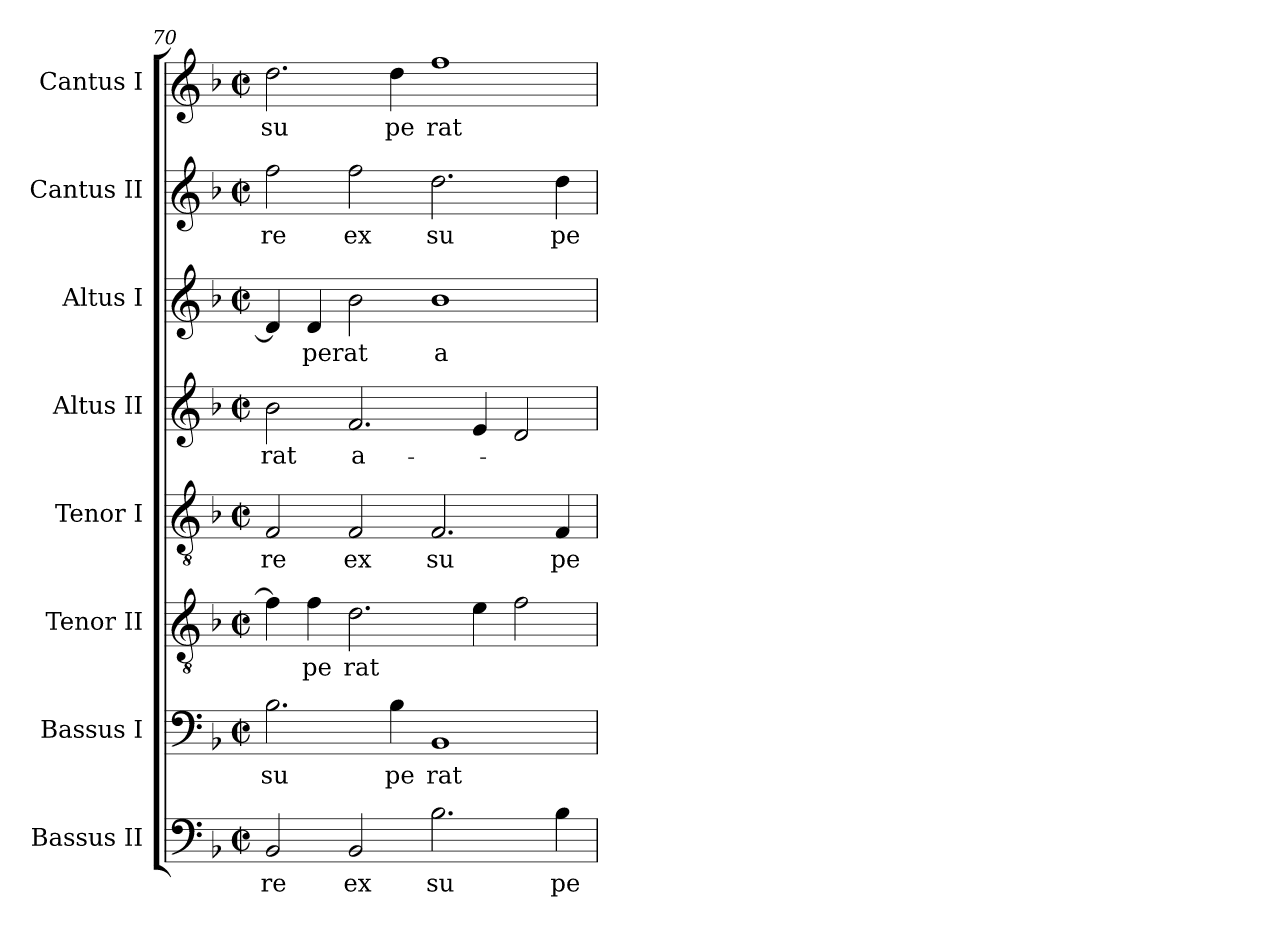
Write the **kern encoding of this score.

**kern	**text	**kern	**text	**kern	**text	**kern	**text	**kern	**text	**kern	**text	**kern	**text	**kern	**text
*part8	*part8	*part7	*part7	*part6	*part6	*part5	*part5	*part4	*part4	*part3	*part3	*part2	*part2	*part1	*part1
*staff8	*staff8	*staff7	*staff7	*staff6	*staff6	*staff5	*staff5	*staff4	*staff4	*staff3	*staff3	*staff2	*staff2	*staff1	*staff1
*I"Bassus II	*	*I"Bassus I	*	*I"Tenor II	*	*I"Tenor I	*	*I"Altus II	*	*I"Altus I	*	*I"Cantus II	*	*I"Cantus I	*
*I'B II	*	*I'B I	*	*I'T II	*	*I'T I	*	*I'A II	*	*I'A I	*	*	*	*	*
*clefF4	*	*clefF4	*	*clefGv2	*	*clefGv2	*	*clefG2	*	*clefG2	*	*clefG2	*	*clefG2	*
*k[b-]	*	*k[b-]	*	*k[b-]	*	*k[b-]	*	*k[b-]	*	*k[b-]	*	*k[b-]	*	*k[b-]	*
*F:	*	*F:	*	*F:	*	*F:	*	*F:	*	*F:	*	*F:	*	*F:	*
*M2/2	*	*M2/2	*	*M2/2	*	*M2/2	*	*M2/2	*	*M2/2	*	*M2/2	*	*M2/2	*
*met(c|)	*	*met(c|)	*	*met(c|)	*	*met(c|)	*	*met(c|)	*	*met(c|)	*	*met(c|)	*	*met(c|)	*
=70	=70	=70	=70	=70	=70	=70	=70	=70	=70	=70	=70	=70	=70	=70	=70
!	!LO:LY:b:cj	!	!LO:LY:b:cj	!	!	!	!LO:LY:b:cj	!	!LO:LY:b:cj	!	!	!	!LO:LY:b:cj	!	!LO:LY:b:cj
2BB-/	re	2.B-\	su	4f\]	.	2F/	re	2b-\	-rat	4d/]	.	2ff\	re	2.dd\	su
!	!	!	!	!	!LO:LY:b:cj	!	!	!	!	!	!LO:LY:b	!	!	!	!
.	.	.	.	4f\	pe	.	.	.	.	4d/	perat	.	.	.	.
!	!LO:LY:b:cj	!	!	!	!LO:LY:b	!	!LO:LY:b:cj	!	!LO:LY:b:cj	!	!	!	!LO:LY:b:cj	!	!
2BB-/	ex	.	.	2.d\	rat	2F/	ex	2.f/	a-	2b-\	.	2ff\	ex	.	.
!	!	!	!LO:LY:b:cj	!	!	!	!	!	!	!	!	!	!	!	!LO:LY:b:cj
.	.	4B-\	pe	.	.	.	.	.	.	.	.	.	.	4dd\	pe
!	!LO:LY:b:cj	!	!LO:LY:b:cj	!	!	!	!LO:LY:b:cj	!	!	!	!LO:LY:b:cj	!	!LO:LY:b:cj	!	!LO:LY:b:cj
2.B-\	su	1BB-	rat	.	.	2.F/	su	.	.	1b-	a	2.dd\	su	1ff	rat
.	.	.	.	4e\	.	.	.	4e/	.	.	.	.	.	.	.
.	.	.	.	2f\	.	.	.	2d/	.	.	.	.	.	.	.
!	!LO:LY:b:cj	!	!	!	!	!	!LO:LY:b:cj	!	!	!	!	!	!LO:LY:b:cj	!	!
4B-\	pe	.	.	.	.	4F/	pe	.	.	.	.	4dd\	pe	.	.
=	=	=	=	=	=	=	=	=	=	=	=	=	=	=	=
*-	*-	*-	*-	*-	*-	*-	*-	*-	*-	*-	*-	*-	*-	*-	*-
